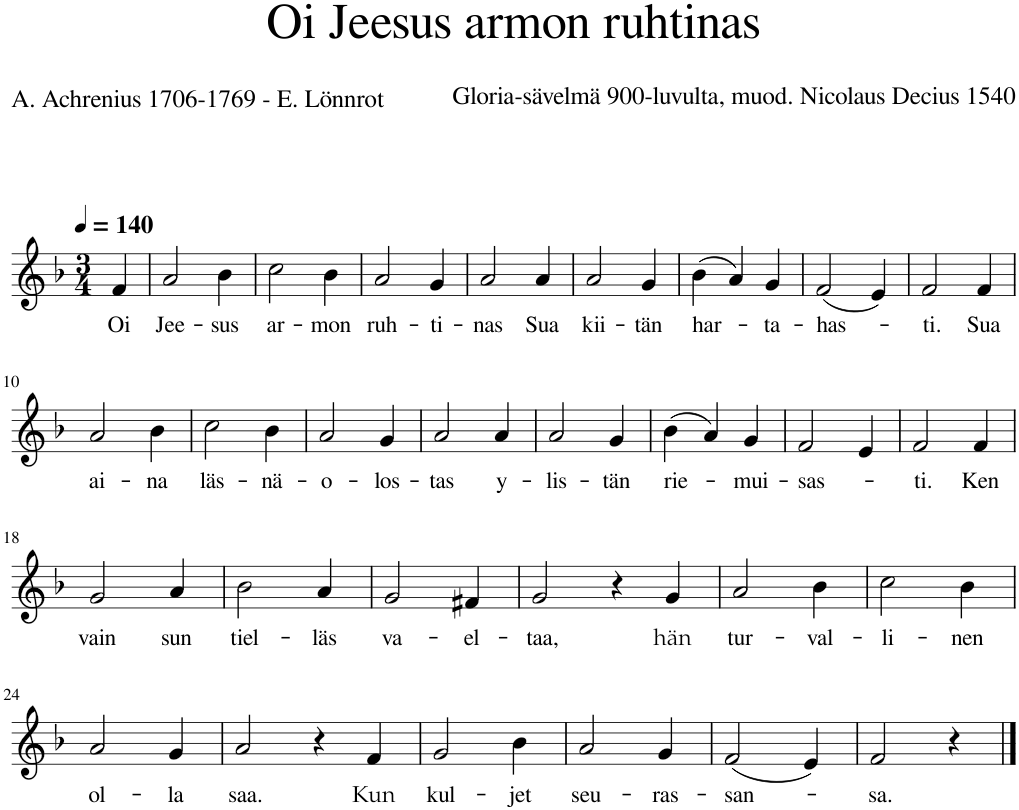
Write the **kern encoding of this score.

**kern	**text
*part1	*part1
*staff1	*staff1
*I"Piano	*
*I'Pno.	*
*clefG2	*
*k[b-]	*
*M3/4	*
*MM140	*
=1	=1
!	!LO:LY:b
4f/	Oi
=2	=2
!	!LO:LY:b
2a/	Jee-
!	!LO:LY:b
4b-\	-sus
=3	=3
!	!LO:LY:b
2cc\	ar-
!	!LO:LY:b
4b-\	-mon
=4	=4
!	!LO:LY:b
2a/	ruh-
!	!LO:LY:b
4g/	-ti-
=5	=5
!	!LO:LY:b
2a/	-nas
!	!LO:LY:b
4a/	Sua
=6	=6
!	!LO:LY:b
2a/	kii-
!	!LO:LY:b
4g/	-tän
=7	=7
!	!LO:LY:b
(4b-\	har-
4a/)	.
!	!LO:LY:b
4g/	-ta-
=8	=8
!	!LO:LY:b
(2f/	-has-
4e/)	.
=9	=9
!	!LO:LY:b
2f/	-ti.
!	!LO:LY:b
4f/	Sua
!!LO:LB:g=z
=10	=10
!	!LO:LY:b
2a/	ai-
!	!LO:LY:b
4b-\	-na
=11	=11
!	!LO:LY:b
2cc\	läs-
!	!LO:LY:b
4b-\	-nä-
=12	=12
!	!LO:LY:b
2a/	-o-
!	!LO:LY:b
4g/	-los-
=13	=13
!	!LO:LY:b
2a/	-tas
!	!LO:LY:b
4a/	y-
=14	=14
!	!LO:LY:b
2a/	-lis-
!	!LO:LY:b
4g/	-tän
=15	=15
!	!LO:LY:b
(4b-\	rie-
4a/)	.
!	!LO:LY:b
4g/	-mui-
=16	=16
!	!LO:LY:b
2f/	-sas-
4e/	.
=17	=17
!	!LO:LY:b
2f/	-ti.
!	!LO:LY:b
4f/	Ken
!!LO:LB:g=z
=18	=18
!	!LO:LY:b
2g/	vain
!	!LO:LY:b
4a/	sun
=19	=19
!	!LO:LY:b
2b-\	tiel-
!	!LO:LY:b
4a/	-läs
=20	=20
!	!LO:LY:b
2g/	va-
!	!LO:LY:b
4f#X/	-el-
=21	=21
!	!LO:LY:b
2g/	-taa,
4r	.
!	!LO:LY:b
4g/	hän
=22	=22
!	!LO:LY:b
2a/	tur-
!	!LO:LY:b
4b-\	-val-
=23	=23
!	!LO:LY:b
2cc\	-li-
!	!LO:LY:b
4b-\	-nen
!!LO:LB:g=z
=24	=24
!	!LO:LY:b
2a/	ol-
!	!LO:LY:b
4g/	-la
=25	=25
!	!LO:LY:b
2a/	saa.
4r	.
!	!LO:LY:b
4f/	Kun
=26	=26
!	!LO:LY:b
2g/	kul-
!	!LO:LY:b
4b-\	-jet
=27	=27
!	!LO:LY:b
2a/	seu-
!	!LO:LY:b
4g/	-ras-
=28	=28
!	!LO:LY:b
(2f/	-san-
4e/)	.
=29	=29
!	!LO:LY:b
2f/	-sa.
4r	.
==	==
*-	*-
